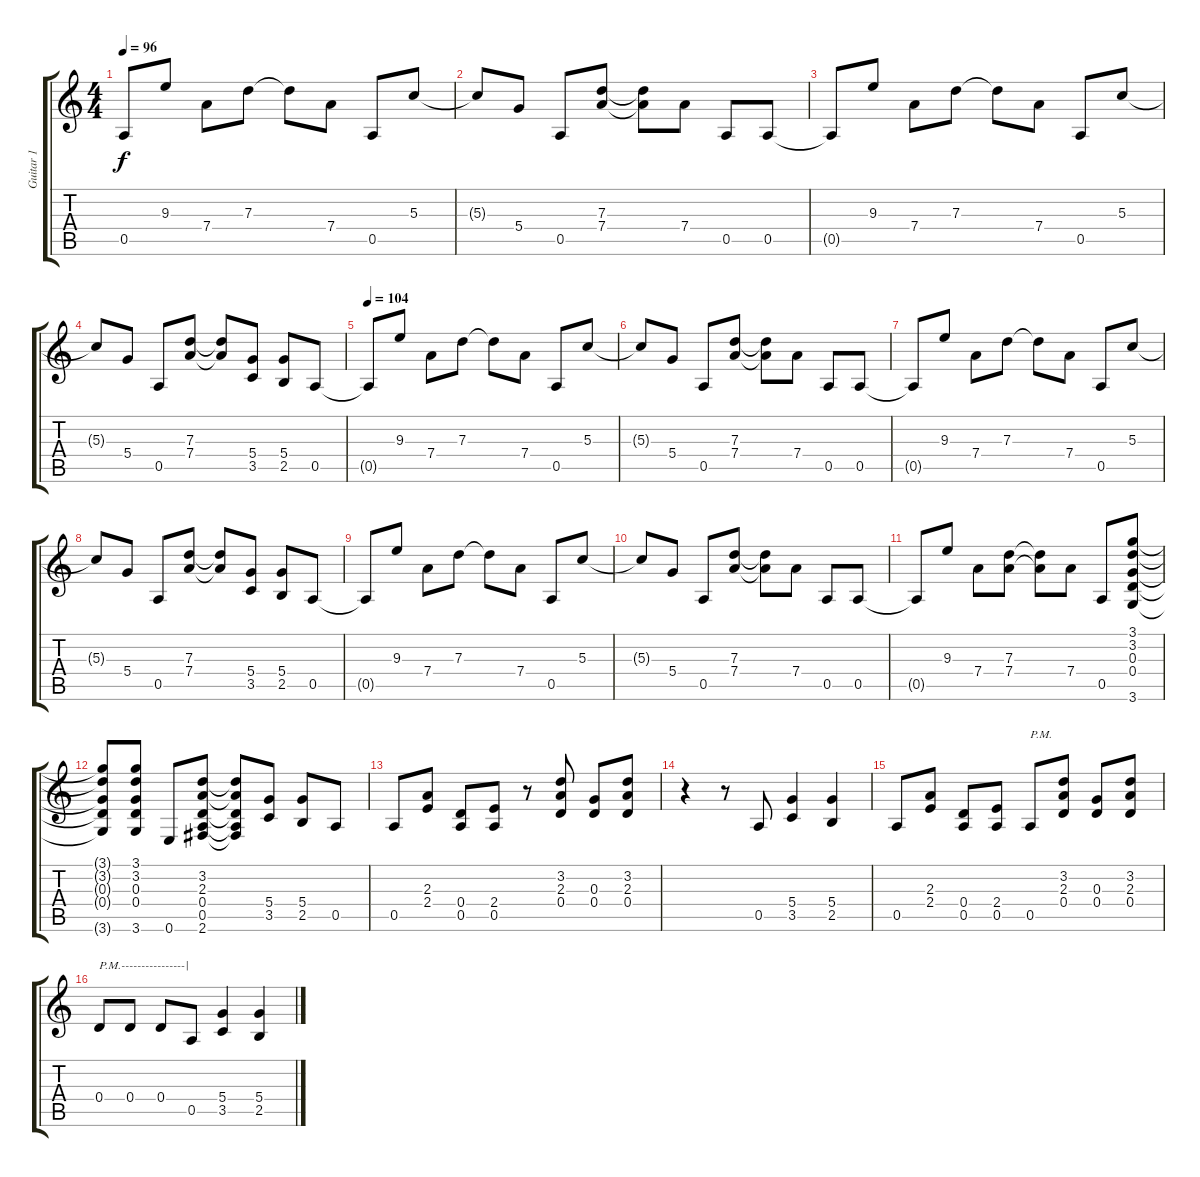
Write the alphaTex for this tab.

\track ("Guitar 1" "Guitar 1") {instrument overdrivenguitar}
\staff {score tabs}
\tuning (E4 B3 G3 D3 A2 E2) {hide}
\ts (4 4)
\tempo 96
\clef g2
\ks c
0.5{t}.8{dy f} 9.3.8 7.4.8 7.3.8 7.3{t}.8 7.4.8 0.5.8 5.3.8 |
5.3{t}.8 5.4.8 0.5.8 (7.3 7.4).8 (7.3{t} 7.4{t}).8 7.4.8 0.5.8 0.5.8 |
0.5{t}.8 9.3.8 7.4.8 7.3.8 7.3{t}.8 7.4.8 0.5.8 5.3.8 |
5.3{t}.8 5.4.8 0.5.8 (7.3 7.4).8 (7.3{t} 7.4{t}).8 (5.4 3.5).8 (5.4 2.5).8 0.5.8 |
\tempo 104
0.5{t}.8 9.3.8 7.4.8 7.3.8 7.3{t}.8 7.4.8 0.5.8 5.3.8 |
5.3{t}.8 5.4.8 0.5.8 (7.3 7.4).8 (7.3{t} 7.4{t}).8 7.4.8 0.5.8 0.5.8 |
0.5{t}.8 9.3.8 7.4.8 7.3.8 7.3{t}.8 7.4.8 0.5.8 5.3.8 |
5.3{t}.8 5.4.8 0.5.8 (7.3 7.4).8 (7.3{t} 7.4{t}).8 (5.4 3.5).8 (5.4 2.5).8 0.5.8 |
0.5{t}.8 9.3.8 7.4.8 7.3.8 7.3{t}.8 7.4.8 0.5.8 5.3.8 |
5.3{t}.8 5.4.8 0.5.8 (7.3 7.4).8 (7.3{t} 7.4{t}).8 7.4.8 0.5.8 0.5.8 |
0.5{t}.8 9.3.8 7.4.8 (7.3 7.4).8 (7.3{t} 7.4{t}).8 7.4.8 0.5.8 (3.1 3.2 0.3 0.4 3.6).8 |
(3.1{t} 3.2{t} 0.3{t} 0.4{t} 3.6{t}).8 (3.1 3.2 0.3 0.4 3.6).8 0.6.8 (3.2 2.3 0.4 0.5 2.6).8 (3.2{t} 2.3{t} 0.4{t} 0.5{t} 2.6{t}).8 (5.4 3.5).8 (5.4 2.5).8 0.5.8 |
0.5.8 (2.3 2.4).8 (0.4 0.5).8 (2.4 0.5).8 r.8 (3.2 2.3 0.4).8 (0.3 0.4).8 (3.2 2.3 0.4).8 |
r.4 r.8 0.5.8 (5.4 3.5).4 (5.4 2.5).4 |
0.5.8 (2.3 2.4).8 (0.4 0.5).8 (2.4 0.5).8 0.5.8{txt "P.M."} (3.2 2.3 0.4).8 (0.3 0.4).8 (3.2 2.3 0.4).8 |
0.4.8{txt "P.M.----------------|"} 0.4.8 0.4.8 0.5.8 (5.4 3.5).4 (5.4 2.5).4
